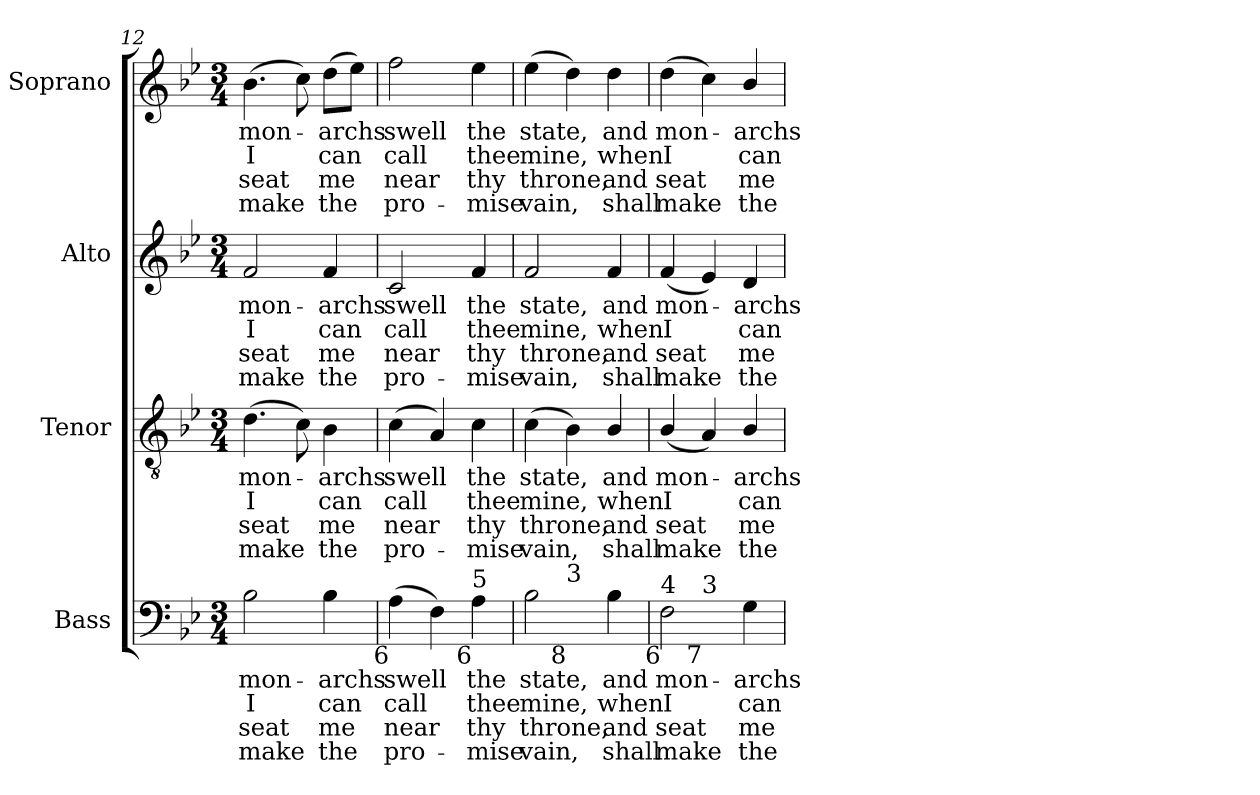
**kern	**text	**text	**text	**text	**kern	**text	**text	**text	**text	**kern	**text	**text	**text	**text	**kern	**text	**text	**text	**text
*part4	*part4	*part4	*part4	*part4	*part3	*part3	*part3	*part3	*part3	*part2	*part2	*part2	*part2	*part2	*part1	*part1	*part1	*part1	*part1
*staff4	*staff4	*staff4	*staff4	*staff4	*staff3	*staff3	*staff3	*staff3	*staff3	*staff2	*staff2	*staff2	*staff2	*staff2	*staff1	*staff1	*staff1	*staff1	*staff1
*I"Bass	*	*	*	*	*I"Tenor	*	*	*	*	*I"Alto	*	*	*	*	*I"Soprano	*	*	*	*
*I'B.	*	*	*	*	*I'T.	*	*	*	*	*I'A.	*	*	*	*	*I'S.	*	*	*	*
*clefF4	*	*	*	*	*clefGv2	*	*	*	*	*clefG2	*	*	*	*	*clefG2	*	*	*	*
*	*	*	*	*	*ITrd7c12	*	*	*	*	*	*	*	*	*	*	*	*	*	*
*k[b-e-]	*	*	*	*	*k[b-e-]	*	*	*	*	*k[b-e-]	*	*	*	*	*k[b-e-]	*	*	*	*
*B-:	*	*	*	*	*B-:	*	*	*	*	*B-:	*	*	*	*	*B-:	*	*	*	*
*M3/4	*	*	*	*	*M3/4	*	*	*	*	*M3/4	*	*	*	*	*M3/4	*	*	*	*
=12	=12	=12	=12	=12	=12	=12	=12	=12	=12	=12	=12	=12	=12	=12	=12	=12	=12	=12	=12
!	!LO:LY:b:color=#000000	!LO:LY:b:color=#000000	!LO:LY:b:color=#000000	!LO:LY:b:color=#000000	!	!	!	!	!	!	!	!	!	!	!	!	!	!	!
!	!	!	!	!	!	!LO:LY:b:color=#000000	!LO:LY:b:color=#000000	!LO:LY:b:color=#000000	!LO:LY:b:color=#000000	!	!	!	!	!	!	!	!	!	!
!	!	!	!	!	!	!	!	!	!	!	!LO:LY:b:color=#000000	!LO:LY:b:color=#000000	!LO:LY:b:color=#000000	!LO:LY:b:color=#000000	!	!	!	!	!
!	!	!	!	!	!	!	!	!	!	!	!	!	!	!	!	!LO:LY:b:color=#000000	!LO:LY:b:color=#000000	!LO:LY:b:color=#000000	!LO:LY:b:color=#000000
2B-i\	mon-	I	seat	make	(4.Di\	mon-	I	seat	make	2fi/	mon-	I	seat	make	(4.b-i\	mon-	I	seat	make
.	.	.	.	.	8Ci\)	.	.	.	.	.	.	.	.	.	8cci\)	.	.	.	.
!	!LO:LY:b:color=#000000	!LO:LY:b:color=#000000	!LO:LY:b:color=#000000	!LO:LY:b:color=#000000	!	!	!	!	!	!	!	!	!	!	!	!	!	!	!
!	!	!	!	!	!	!LO:LY:b:color=#000000	!LO:LY:b:color=#000000	!LO:LY:b:color=#000000	!LO:LY:b:color=#000000	!	!	!	!	!	!	!	!	!	!
!	!	!	!	!	!	!	!	!	!	!	!LO:LY:b:color=#000000	!LO:LY:b:color=#000000	!LO:LY:b:color=#000000	!LO:LY:b:color=#000000	!	!	!	!	!
!	!	!	!	!	!	!	!	!	!	!	!	!	!	!	!	!LO:LY:b:color=#000000	!LO:LY:b:color=#000000	!LO:LY:b:color=#000000	!LO:LY:b:color=#000000
4B-i\	-archs	can	me	the	4BB-i\	-archs	can	me	the	4fi/	-archs	can	me	the	(8ddi\L	-archs	can	me	the
.	.	.	.	.	.	.	.	.	.	.	.	.	.	.	8ee-i\J)	.	.	.	.
=13	=13	=13	=13	=13	=13	=13	=13	=13	=13	=13	=13	=13	=13	=13	=13	=13	=13	=13	=13
!	!LO:LY:b:color=#000000	!LO:LY:b:color=#000000	!LO:LY:b:color=#000000	!LO:LY:b:color=#000000	!	!	!	!	!	!	!	!	!	!	!	!	!	!	!
!	!	!	!	!	!	!LO:LY:b:color=#000000	!LO:LY:b:color=#000000	!LO:LY:b:color=#000000	!LO:LY:b:color=#000000	!	!	!	!	!	!	!	!	!	!
!	!	!	!	!	!	!	!	!	!	!	!LO:LY:b:color=#000000	!LO:LY:b:color=#000000	!LO:LY:b:color=#000000	!LO:LY:b:color=#000000	!	!	!	!	!
!LO:TX:b:rj:t=6	!	!	!	!	!	!	!	!	!	!	!	!	!	!	!	!	!	!	!
!	!	!	!	!	!	!	!	!	!	!	!	!	!	!	!	!LO:LY:b:color=#000000	!LO:LY:b:color=#000000	!LO:LY:b:color=#000000	!LO:LY:b:color=#000000
(4Ai\	swell	call	near	pro-	(4Ci\	swell	call	near	pro-	2ci/	swell	call	near	pro-	2ffi\	swell	call	near	pro-
4Fi\)	.	.	.	.	4AAi/)	.	.	.	.	.	.	.	.	.	.	.	.	.	.
!	!LO:LY:b:color=#000000	!LO:LY:b:color=#000000	!LO:LY:b:color=#000000	!LO:LY:b:color=#000000	!	!	!	!	!	!	!	!	!	!	!	!	!	!	!
!	!	!	!	!	!	!LO:LY:b:color=#000000	!LO:LY:b:color=#000000	!LO:LY:b:color=#000000	!LO:LY:b:color=#000000	!	!	!	!	!	!	!	!	!	!
!	!	!	!	!	!	!	!	!	!	!	!LO:LY:b:color=#000000	!LO:LY:b:color=#000000	!LO:LY:b:color=#000000	!LO:LY:b:color=#000000	!	!	!	!	!
!LO:TX:b:rj:t=6	!	!	!	!	!	!	!	!	!	!	!	!	!	!	!	!	!	!	!
!LO:TX:t=5	!	!	!	!	!	!	!	!	!	!	!	!	!	!	!	!	!	!	!
!	!	!	!	!	!	!	!	!	!	!	!	!	!	!	!	!LO:LY:b:color=#000000	!LO:LY:b:color=#000000	!LO:LY:b:color=#000000	!LO:LY:b:color=#000000
4Ai\	the	thee	-thy	mise	4Ci\	the	thee	-thy	mise	4fi/	the	thee	-thy	mise	4ee-i\	the	thee	-thy	mise
=14	=14	=14	=14	=14	=14	=14	=14	=14	=14	=14	=14	=14	=14	=14	=14	=14	=14	=14	=14
!	!LO:LY:b:color=#000000	!LO:LY:b:color=#000000	!LO:LY:b:color=#000000	!LO:LY:b:color=#000000	!	!	!	!	!	!	!	!	!	!	!	!	!	!	!
!	!	!	!	!	!	!LO:LY:b:color=#000000	!LO:LY:b:color=#000000	!LO:LY:b:color=#000000	!LO:LY:b:color=#000000	!	!	!	!	!	!	!	!	!	!
!	!	!	!	!	!	!	!	!	!	!	!LO:LY:b:color=#000000	!LO:LY:b:color=#000000	!LO:LY:b:color=#000000	!LO:LY:b:color=#000000	!	!	!	!	!
!LO:TX:b:rj:t=9	!	!	!	!	!	!	!	!	!	!	!	!	!	!	!	!	!	!	!
!LO:TX:t=4	!	!	!	!	!	!	!	!	!	!	!	!	!	!	!	!	!	!	!
!	!	!	!	!	!	!	!	!	!	!	!	!	!	!	!	!LO:LY:b:color=#000000	!LO:LY:b:color=#000000	!LO:LY:b:color=#000000	!LO:LY:b:color=#000000
*^	*	*	*	*	*	*	*	*	*	*	*	*	*	*	*	*	*	*	*
2B-i\	4ryy	state,	mine,	throne,	vain,	(4Ci\	state,	mine,	throne,	vain,	2fi/	state,	mine,	throne,	vain,	(4ee-i\	state,	mine,	throne,	vain,
!	!LO:TX:b:rj:t=8	!	!	!	!	!	!	!	!	!	!	!	!	!	!	!	!	!	!	!
!	!LO:TX:t=3	!	!	!	!	!	!	!	!	!	!	!	!	!	!	!	!	!	!	!
.	2ryy	.	.	.	.	4BB-i\)	.	.	.	.	.	.	.	.	.	4ddi\)	.	.	.	.
!	!	!LO:LY:b:color=#000000	!LO:LY:b:color=#000000	!LO:LY:b:color=#000000	!LO:LY:b:color=#000000	!	!	!	!	!	!	!	!	!	!	!	!	!	!	!
!	!	!	!	!	!	!	!LO:LY:b:color=#000000	!LO:LY:b:color=#000000	!LO:LY:b:color=#000000	!LO:LY:b:color=#000000	!	!	!	!	!	!	!	!	!	!
!	!	!	!	!	!	!	!	!	!	!	!	!LO:LY:b:color=#000000	!LO:LY:b:color=#000000	!LO:LY:b:color=#000000	!LO:LY:b:color=#000000	!	!	!	!	!
!	!	!	!	!	!	!	!	!	!	!	!	!	!	!	!	!	!LO:LY:b:color=#000000	!LO:LY:b:color=#000000	!LO:LY:b:color=#000000	!LO:LY:b:color=#000000
4B-i\	.	and	when	and	shall	4BB-i/	and	when	and	shall	4fi/	and	when	and	shall	4ddi\	and	when	and	shall
=15	=15	=15	=15	=15	=15	=15	=15	=15	=15	=15	=15	=15	=15	=15	=15	=15	=15	=15	=15	=15
!	!	!LO:LY:b:color=#000000	!LO:LY:b:color=#000000	!LO:LY:b:color=#000000	!LO:LY:b:color=#000000	!	!	!	!	!	!	!	!	!	!	!	!	!	!	!
!	!	!	!	!	!	!	!LO:LY:b:color=#000000	!LO:LY:b:color=#000000	!LO:LY:b:color=#000000	!LO:LY:b:color=#000000	!	!	!	!	!	!	!	!	!	!
!	!	!	!	!	!	!	!	!	!	!	!	!LO:LY:b:color=#000000	!LO:LY:b:color=#000000	!LO:LY:b:color=#000000	!LO:LY:b:color=#000000	!	!	!	!	!
!LO:TX:b:rj:t=6	!	!	!	!	!	!	!	!	!	!	!	!	!	!	!	!	!	!	!	!
!LO:TX:t=4	!	!	!	!	!	!	!	!	!	!	!	!	!	!	!	!	!	!	!	!
!	!	!	!	!	!	!	!	!	!	!	!	!	!	!	!	!	!LO:LY:b:color=#000000	!LO:LY:b:color=#000000	!LO:LY:b:color=#000000	!LO:LY:b:color=#000000
2Fi\	4ryy	mon-	I	seat	make	(4BB-i/	mon-	I	seat	make	(4fi/	mon-	I	seat	make	(4ddi\	mon-	I	seat	make
!	!LO:TX:b:rj:t=7	!	!	!	!	!	!	!	!	!	!	!	!	!	!	!	!	!	!	!
!	!LO:TX:t=3	!	!	!	!	!	!	!	!	!	!	!	!	!	!	!	!	!	!	!
.	2ryy	.	.	.	.	4AAi/)	.	.	.	.	4e-i/)	.	.	.	.	4cci\)	.	.	.	.
!	!	!LO:LY:b:color=#000000	!LO:LY:b:color=#000000	!LO:LY:b:color=#000000	!LO:LY:b:color=#000000	!	!	!	!	!	!	!	!	!	!	!	!	!	!	!
!	!	!	!	!	!	!	!LO:LY:b:color=#000000	!LO:LY:b:color=#000000	!LO:LY:b:color=#000000	!LO:LY:b:color=#000000	!	!	!	!	!	!	!	!	!	!
!	!	!	!	!	!	!	!	!	!	!	!	!LO:LY:b:color=#000000	!LO:LY:b:color=#000000	!LO:LY:b:color=#000000	!LO:LY:b:color=#000000	!	!	!	!	!
!	!	!	!	!	!	!	!	!	!	!	!	!	!	!	!	!	!LO:LY:b:color=#000000	!LO:LY:b:color=#000000	!LO:LY:b:color=#000000	!LO:LY:b:color=#000000
4Gi\	.	-archs	can	me	the	4BB-i/	-archs	can	me	the	4di/	-archs	can	me	the	4b-i/	-archs	can	me	the
*v	*v	*	*	*	*	*	*	*	*	*	*	*	*	*	*	*	*	*	*	*
=	=	=	=	=	=	=	=	=	=	=	=	=	=	=	=	=	=	=	=
*-	*-	*-	*-	*-	*-	*-	*-	*-	*-	*-	*-	*-	*-	*-	*-	*-	*-	*-	*-
